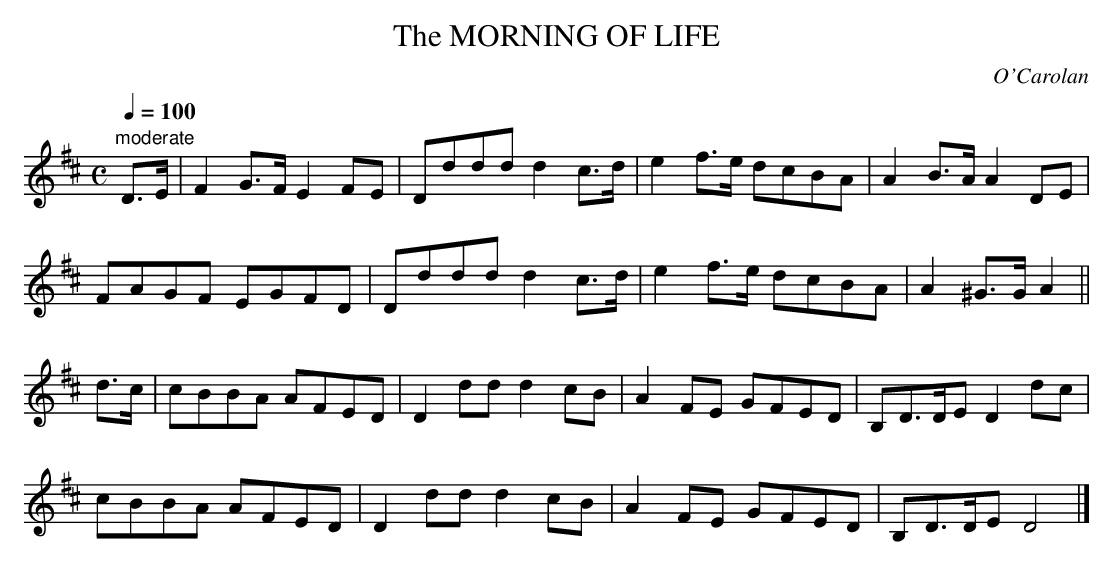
X:1
T:The MORNING OF LIFE
C:O'Carolan
Q:1/4=100
M:C
L:1/8
K:D
"moderate"
D>E|F2G>F E2FE|Dddd d2c>d|e2f>e dcBA|A2B>A A2DE|
FAGF EGFD|Dddd d2c>d|e2f>e dcBA|A2^G>G A2||
d>c|cBBA AFED|D2dd d2cB|A2FE GFED|B,D>DE D2dc|
cBBA AFED|D2dd d2cB|A2FE GFED|B,D>DE D4|]
